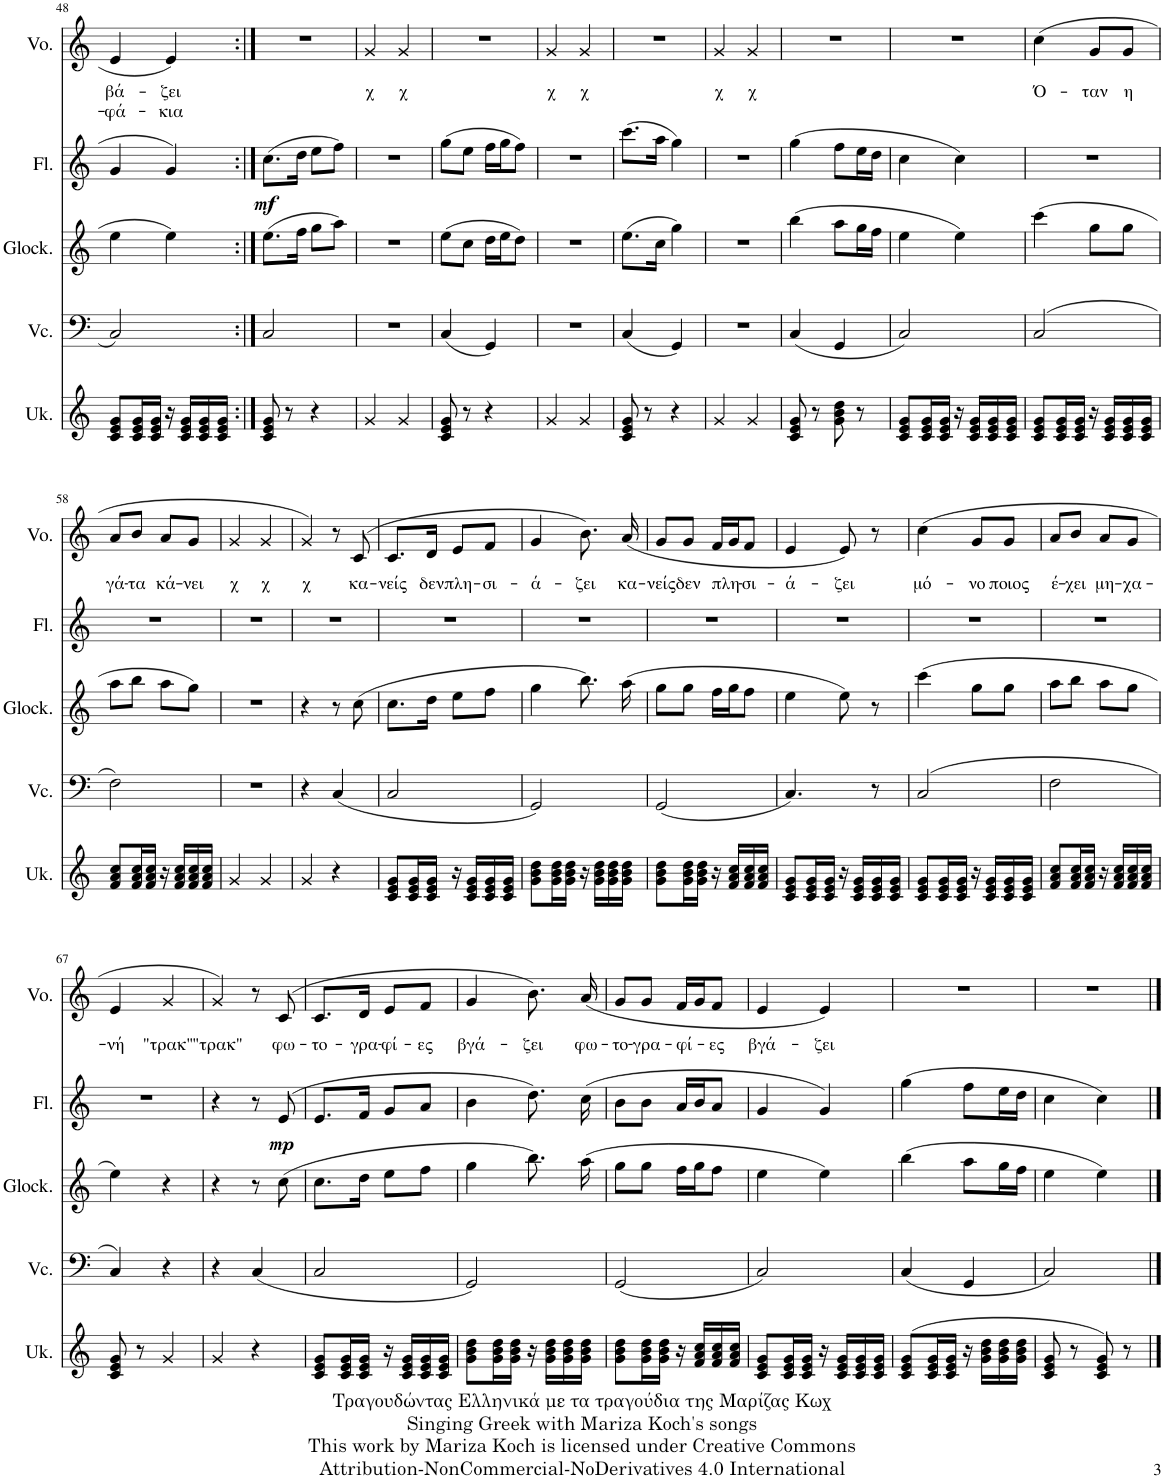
**kern	**kern	**kern	**kern	**dynam	**kern	**text	**text
*part5	*part4	*part3	*part2	*part2	*part1	*part1	*part1
*staff5	*staff4	*staff3	*staff2	*staff2	*staff1	*staff1	*staff1
*I"Γιουκαλίλι	*I"Βιολοντσέλο	*I"Μεταλλόφωνο	*I"Φλάουτο	*	*I"Φωνή	*	*
!!LO:PB:g=z
*clefG2	*clefF4	*clefG2	*clefG2	*	*clefG2	*	*
*	*	*Trd-14c-24	*	*	*	*	*
*k[]	*k[]	*k[]	*k[]	*	*k[]	*	*
*M2/4	*M2/4	*M2/4	*M2/4	*	*M2/4	*	*
=48	=48	=48	=48	=48	=48	=48	=48
!	!	!	!	!	!	!LO:LY:b	!LO:LY:b
8c/ 8e/ 8g/L	2C/	4ee\	4g/	.	4e/	βά-	-φά-
16c/ 16e/ 16g/L	.	.	.	.	.	.	.
16c/ 16e/ 16g/JJ	.	.	.	.	.	.	.
!	!	!	!	!	!	!LO:LY:b	!LO:LY:b
16r	.	4ee\	4g/	.	4e/	-ζει	-κια
16c/ 16e/ 16g/LL	.	.	.	.	.	.	.
16c/ 16e/ 16g/	.	.	.	.	.	.	.
16c/ 16e/ 16g/JJ	.	.	.	.	.	.	.
=49:|!	=49:|!	=49:|!	=49:|!	=49:|!	=49:|!	=49:|!	=49:|!
!	!	!	!	!LO:DY:b	!	!	!
8c/ 8e/ 8g/	2C/	(8.ee\L	(8.cc\L	mf	2r	.	.
8r	.	.	.	.	.	.	.
.	.	16ff\Jk	16dd\Jk	.	.	.	.
4r	.	8gg\L	8ee\L	.	.	.	.
.	.	8aa\J)	8ff\J)	.	.	.	.
=50	=50	=50	=50	=50	=50	=50	=50
!	!	!	!	!	!	!LO:LY:b	!
4g/	2r	2r	2r	.	4g/	χ	.
!	!	!	!	!	!	!LO:LY:b	!
4g/	.	.	.	.	4g/	χ	.
=51	=51	=51	=51	=51	=51	=51	=51
8c/ 8e/ 8g/	(4C/	(8ee\L	(8gg\L	.	2r	.	.
8r	.	8cc\J	8ee\J	.	.	.	.
4r	4GG/)	16dd\LL	16ff\LL	.	.	.	.
.	.	16ee\J	16gg\J	.	.	.	.
.	.	8dd\J)	8ff\J)	.	.	.	.
=52	=52	=52	=52	=52	=52	=52	=52
!	!	!	!	!	!	!LO:LY:b	!
4g/	2r	2r	2r	.	4g/	χ	.
!	!	!	!	!	!	!LO:LY:b	!
4g/	.	.	.	.	4g/	χ	.
=53	=53	=53	=53	=53	=53	=53	=53
8c/ 8e/ 8g/	(4C/	(8.ee\L	(8.ccc\L	.	2r	.	.
8r	.	.	.	.	.	.	.
.	.	16cc\Jk	16aa\Jk	.	.	.	.
4r	4GG/)	4gg\)	4gg\)	.	.	.	.
=54	=54	=54	=54	=54	=54	=54	=54
!	!	!	!	!	!	!LO:LY:b	!
4g/	2r	2r	2r	.	4g/	χ	.
!	!	!	!	!	!	!LO:LY:b	!
4g/	.	.	.	.	4g/	χ	.
=55	=55	=55	=55	=55	=55	=55	=55
8c/ 8e/ 8g/	(4C/	(4bb\	(4gg\	.	2r	.	.
8r	.	.	.	.	.	.	.
8g\ 8b\ 8dd\	4GG/	8aa\L	8ff\L	.	.	.	.
8r	.	16gg\L	16ee\L	.	.	.	.
.	.	16ff\JJ	16dd\JJ	.	.	.	.
=56	=56	=56	=56	=56	=56	=56	=56
8c/ 8e/ 8g/L	2C/)	4ee\	4cc\	.	2r	.	.
16c/ 16e/ 16g/L	.	.	.	.	.	.	.
16c/ 16e/ 16g/JJ	.	.	.	.	.	.	.
16r	.	4ee\)	4cc\)	.	.	.	.
16c/ 16e/ 16g/LL	.	.	.	.	.	.	.
16c/ 16e/ 16g/	.	.	.	.	.	.	.
16c/ 16e/ 16g/JJ	.	.	.	.	.	.	.
=57	=57	=57	=57	=57	=57	=57	=57
!	!	!	!	!	!	!LO:LY:b	!
8c/ 8e/ 8g/L	(2C/	(4ccc\	2r	.	(4cc\	Ό-	.
16c/ 16e/ 16g/L	.	.	.	.	.	.	.
16c/ 16e/ 16g/JJ	.	.	.	.	.	.	.
!	!	!	!	!	!	!LO:LY:b	!
16r	.	8gg\L	.	.	8g/L	-ταν	.
16c/ 16e/ 16g/LL	.	.	.	.	.	.	.
!	!	!	!	!	!	!LO:LY:b	!
16c/ 16e/ 16g/	.	8gg\J	.	.	8g/J	η	.
16c/ 16e/ 16g/JJ	.	.	.	.	.	.	.
!!LO:LB:g=z
=58	=58	=58	=58	=58	=58	=58	=58
!	!	!	!	!	!	!LO:LY:b	!
8f/ 8a/ 8cc/L	2F\)	8aa\L	2r	.	8a/L	γά-	.
!	!	!	!	!	!	!LO:LY:b	!
16f/ 16a/ 16cc/L	.	8bb\J	.	.	8b/J	-τα	.
16f/ 16a/ 16cc/JJ	.	.	.	.	.	.	.
!	!	!	!	!	!	!LO:LY:b	!
16r	.	8aa\L	.	.	8a/L	κά-	.
16f/ 16a/ 16cc/LL	.	.	.	.	.	.	.
!	!	!	!	!	!	!LO:LY:b	!
16f/ 16a/ 16cc/	.	8gg\J)	.	.	8g/J	-νει	.
16f/ 16a/ 16cc/JJ	.	.	.	.	.	.	.
=59	=59	=59	=59	=59	=59	=59	=59
!	!	!	!	!	!	!LO:LY:b	!
4g/	2r	2r	2r	.	4g/	χ	.
!	!	!	!	!	!	!LO:LY:b	!
4g/	.	.	.	.	4g/	χ	.
=60	=60	=60	=60	=60	=60	=60	=60
!	!	!	!	!	!	!LO:LY:b	!
4g/	4r	4r	2r	.	4g/)	χ	.
4r	(4C/	8r	.	.	8r	.	.
!	!	!	!	!	!	!LO:LY:b	!
.	.	(8cc\	.	.	(8c/	κα-	.
=61	=61	=61	=61	=61	=61	=61	=61
!	!	!	!	!	!	!LO:LY:b	!
8c/ 8e/ 8g/L	2C/	8.cc\L	2r	.	8.c/L	-νείς	.
16c/ 16e/ 16g/L	.	.	.	.	.	.	.
!	!	!	!	!	!	!LO:LY:b	!
16c/ 16e/ 16g/JJ	.	16dd\Jk	.	.	16d/Jk	δεν	.
!	!	!	!	!	!	!LO:LY:b	!
16r	.	8ee\L	.	.	8e/L	πλη-	.
16c/ 16e/ 16g/LL	.	.	.	.	.	.	.
!	!	!	!	!	!	!LO:LY:b	!
16c/ 16e/ 16g/	.	8ff\J	.	.	8f/J	-σι-	.
16c/ 16e/ 16g/JJ	.	.	.	.	.	.	.
=62	=62	=62	=62	=62	=62	=62	=62
!	!	!	!	!	!	!LO:LY:b	!
8g\ 8b\ 8dd\L	2GG/)	4gg\	2r	.	4g/	-ά-	.
16g\ 16b\ 16dd\L	.	.	.	.	.	.	.
16g\ 16b\ 16dd\JJ	.	.	.	.	.	.	.
!	!	!	!	!	!	!LO:LY:b	!
16r	.	8.bb\)	.	.	8.b\)	-ζει	.
16g\ 16b\ 16dd\LL	.	.	.	.	.	.	.
16g\ 16b\ 16dd\	.	.	.	.	.	.	.
!	!	!	!	!	!	!LO:LY:b	!
16g\ 16b\ 16dd\JJ	.	(16aa\	.	.	(16a/	κα-	.
=63	=63	=63	=63	=63	=63	=63	=63
!	!	!	!	!	!	!LO:LY:b	!
8g\ 8b\ 8dd\L	(2GG/	8gg\L	2r	.	8g/L	-νείς	.
!	!	!	!	!	!	!LO:LY:b	!
16g\ 16b\ 16dd\L	.	8gg\J	.	.	8g/J	δεν	.
16g\ 16b\ 16dd\JJ	.	.	.	.	.	.	.
!	!	!	!	!	!	!LO:LY:b	!
16r	.	16ff\LL	.	.	16f/LL	πλη-	.
16f/ 16a/ 16cc/LL	.	16gg\J	.	.	16g/J	.	.
!	!	!	!	!	!	!LO:LY:b	!
16f/ 16a/ 16cc/	.	8ff\J	.	.	8f/J	-σι-	.
16f/ 16a/ 16cc/JJ	.	.	.	.	.	.	.
=64	=64	=64	=64	=64	=64	=64	=64
!	!	!	!	!	!	!LO:LY:b	!
8c/ 8e/ 8g/L	4.C/)	4ee\	2r	.	4e/	-ά-	.
16c/ 16e/ 16g/L	.	.	.	.	.	.	.
16c/ 16e/ 16g/JJ	.	.	.	.	.	.	.
!	!	!	!	!	!	!LO:LY:b	!
16r	.	8ee\)	.	.	8e/)	-ζει	.
16c/ 16e/ 16g/LL	.	.	.	.	.	.	.
16c/ 16e/ 16g/	8r	8r	.	.	8r	.	.
16c/ 16e/ 16g/JJ	.	.	.	.	.	.	.
=65	=65	=65	=65	=65	=65	=65	=65
!	!	!	!	!	!	!LO:LY:b	!
8c/ 8e/ 8g/L	(2C/	(4ccc\	2r	.	(4cc\	μό-	.
16c/ 16e/ 16g/L	.	.	.	.	.	.	.
16c/ 16e/ 16g/JJ	.	.	.	.	.	.	.
!	!	!	!	!	!	!LO:LY:b	!
16r	.	8gg\L	.	.	8g/L	-νο	.
16c/ 16e/ 16g/LL	.	.	.	.	.	.	.
!	!	!	!	!	!	!LO:LY:b	!
16c/ 16e/ 16g/	.	8gg\J	.	.	8g/J	ποιος	.
16c/ 16e/ 16g/JJ	.	.	.	.	.	.	.
=66	=66	=66	=66	=66	=66	=66	=66
!	!	!	!	!	!	!LO:LY:b	!
8f/ 8a/ 8cc/L	2F\	8aa\L	2r	.	8a/L	έ-	.
!	!	!	!	!	!	!LO:LY:b	!
16f/ 16a/ 16cc/L	.	8bb\J	.	.	8b/J	-χει	.
16f/ 16a/ 16cc/JJ	.	.	.	.	.	.	.
!	!	!	!	!	!	!LO:LY:b	!
16r	.	8aa\L	.	.	8a/L	μη-	.
16f/ 16a/ 16cc/LL	.	.	.	.	.	.	.
!	!	!	!	!	!	!LO:LY:b	!
16f/ 16a/ 16cc/	.	8gg\J	.	.	8g/J	-χα-	.
16f/ 16a/ 16cc/JJ	.	.	.	.	.	.	.
!!LO:LB:g=z
=67	=67	=67	=67	=67	=67	=67	=67
!	!	!	!	!	!	!LO:LY:b	!
8c/ 8e/ 8g/	4C/)	4ee\)	2r	.	4e/	-νή	.
8r	.	.	.	.	.	.	.
!	!	!	!	!	!	!LO:LY:b	!
4g/	4r	4r	.	.	4g/	"τρακ"	.
=68	=68	=68	=68	=68	=68	=68	=68
!	!	!	!	!	!	!LO:LY:b	!
4g/	4r	4r	4r	.	4g/)	"τρακ"	.
4r	(4C/	8r	8r	.	8r	.	.
!	!	!	!	!LO:DY:b	!	!LO:LY:b	!
.	.	(8cc\	(8e/	mp	(8c/	φω-	.
=69	=69	=69	=69	=69	=69	=69	=69
!	!	!	!	!	!	!LO:LY:b	!
8c/ 8e/ 8g/L	2C/	8.cc\L	8.e/L	.	8.c/L	-το-	.
16c/ 16e/ 16g/L	.	.	.	.	.	.	.
!	!	!	!	!	!	!LO:LY:b	!
16c/ 16e/ 16g/JJ	.	16dd\Jk	16f/Jk	.	16d/Jk	-γρα-	.
!	!	!	!	!	!	!LO:LY:b	!
16r	.	8ee\L	8g/L	.	8e/L	-φί-	.
16c/ 16e/ 16g/LL	.	.	.	.	.	.	.
!	!	!	!	!	!	!LO:LY:b	!
16c/ 16e/ 16g/	.	8ff\J	8a/J	.	8f/J	-ες	.
16c/ 16e/ 16g/JJ	.	.	.	.	.	.	.
=70	=70	=70	=70	=70	=70	=70	=70
!	!	!	!	!	!	!LO:LY:b	!
8g\ 8b\ 8dd\L	2GG/)	4gg\	4b\	.	4g/	βγά-	.
16g\ 16b\ 16dd\L	.	.	.	.	.	.	.
16g\ 16b\ 16dd\JJ	.	.	.	.	.	.	.
!	!	!	!	!	!	!LO:LY:b	!
16r	.	8.bb\)	8.dd\)	.	8.b\)	-ζει	.
16g\ 16b\ 16dd\LL	.	.	.	.	.	.	.
16g\ 16b\ 16dd\	.	.	.	.	.	.	.
!	!	!	!	!	!	!LO:LY:b	!
16g\ 16b\ 16dd\JJ	.	(16aa\	(16cc\	.	(16a/	φω-	.
=71	=71	=71	=71	=71	=71	=71	=71
!	!	!	!	!	!	!LO:LY:b	!
8g\ 8b\ 8dd\L	(2GG/	8gg\L	8b\L	.	8g/L	-το-	.
!	!	!	!	!	!	!LO:LY:b	!
16g\ 16b\ 16dd\L	.	8gg\J	8b\J	.	8g/J	-γρα-	.
16g\ 16b\ 16dd\JJ	.	.	.	.	.	.	.
!	!	!	!	!	!	!LO:LY:b	!
16r	.	16ff\LL	16a/LL	.	16f/LL	-φί-	.
16f/ 16a/ 16cc/LL	.	16gg\J	16b/J	.	16g/J	.	.
!	!	!	!	!	!	!LO:LY:b	!
16f/ 16a/ 16cc/	.	8ff\J	8a/J	.	8f/J	-ες	.
16f/ 16a/ 16cc/JJ	.	.	.	.	.	.	.
=72	=72	=72	=72	=72	=72	=72	=72
!	!	!	!	!	!	!LO:LY:b	!
8c/ 8e/ 8g/L	2C/)	4ee\	4g/	.	4e/	βγά-	.
16c/ 16e/ 16g/L	.	.	.	.	.	.	.
16c/ 16e/ 16g/JJ	.	.	.	.	.	.	.
!	!	!	!	!	!	!LO:LY:b	!
16r	.	4ee\)	4g/)	.	4e/)	-ζει	.
16c/ 16e/ 16g/LL	.	.	.	.	.	.	.
16c/ 16e/ 16g/	.	.	.	.	.	.	.
16c/ 16e/ 16g/JJ	.	.	.	.	.	.	.
=73	=73	=73	=73	=73	=73	=73	=73
(8c/ 8e/ 8g/L	(4C/	(4bb\	(4gg\	.	2r	.	.
16c/ 16e/ 16g/L	.	.	.	.	.	.	.
16c/ 16e/ 16g/JJ	.	.	.	.	.	.	.
16r	4GG/	8aa\L	8ff\L	.	.	.	.
16g\ 16b\ 16dd\LL	.	.	.	.	.	.	.
16g\ 16b\ 16dd\	.	16gg\L	16ee\L	.	.	.	.
16g\ 16b\ 16dd\JJ	.	16ff\JJ	16dd\JJ	.	.	.	.
=74	=74	=74	=74	=74	=74	=74	=74
8c/ 8e/ 8g/	2C/)	4ee\	4cc\	.	2r	.	.
8r	.	.	.	.	.	.	.
8c/ 8e/ 8g/)	.	4ee\)	4cc\)	.	.	.	.
8r	.	.	.	.	.	.	.
==	==	==	==	==	==	==	==
*-	*-	*-	*-	*-	*-	*-	*-
